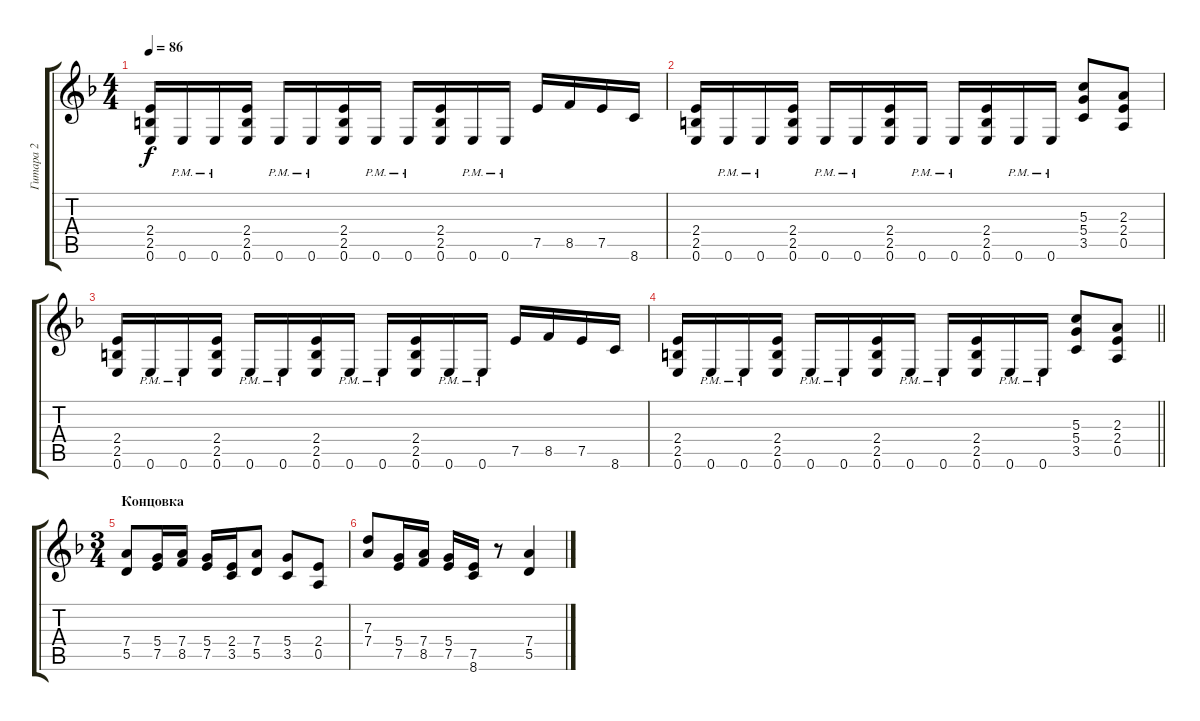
\track ("Гитара 2" "Гитара 2") {instrument distortionguitar}
\staff {score tabs}
\tuning (E4 B3 G3 D3 A2 E2) {hide}
\ts (4 4)
\tempo 86
\clef g2
\ks f
(2.4 2.5 0.6).16{dy f balance 8} 0.6{pm}.16 0.6{pm}.16 (2.4 2.5 0.6).16 0.6{pm}.16 0.6{pm}.16 (2.4 2.5 0.6).16 0.6{pm}.16 0.6{pm}.16 (2.4 2.5 0.6).16 0.6{pm}.16 0.6{pm}.16 7.5.16 8.5.16 7.5.16 8.6.16 |
(2.4 2.5 0.6).16 0.6{pm}.16 0.6{pm}.16 (2.4 2.5 0.6).16 0.6{pm}.16 0.6{pm}.16 (2.4 2.5 0.6).16 0.6{pm}.16 0.6{pm}.16 (2.4 2.5 0.6).16 0.6{pm}.16 0.6{pm}.16 (5.3 5.4 3.5).8 (2.3 2.4 0.5).8 |
(2.4 2.5 0.6).16 0.6{pm}.16 0.6{pm}.16 (2.4 2.5 0.6).16 0.6{pm}.16 0.6{pm}.16 (2.4 2.5 0.6).16 0.6{pm}.16 0.6{pm}.16 (2.4 2.5 0.6).16 0.6{pm}.16 0.6{pm}.16 7.5.16 8.5.16 7.5.16 8.6.16 |
\barLineRight lightlight
(2.4 2.5 0.6).16 0.6{pm}.16 0.6{pm}.16 (2.4 2.5 0.6).16 0.6{pm}.16 0.6{pm}.16 (2.4 2.5 0.6).16 0.6{pm}.16 0.6{pm}.16 (2.4 2.5 0.6).16 0.6{pm}.16 0.6{pm}.16 (5.3 5.4 3.5).8 (2.3 2.4 0.5).8 |
\ts (3 4)
\section ("" "Концовка")
(7.4 5.5).8 (5.4 7.5).16 (7.4 8.5).16 (5.4 7.5).16 (2.4 3.5).16 (7.4 5.5).8 (5.4 3.5).8 (2.4 0.5).8 |
(7.3 7.4).8 (5.4 7.5).16 (7.4 8.5).16 (5.4 7.5).16 (7.5 8.6).16 r.8 (7.4 5.5).4
